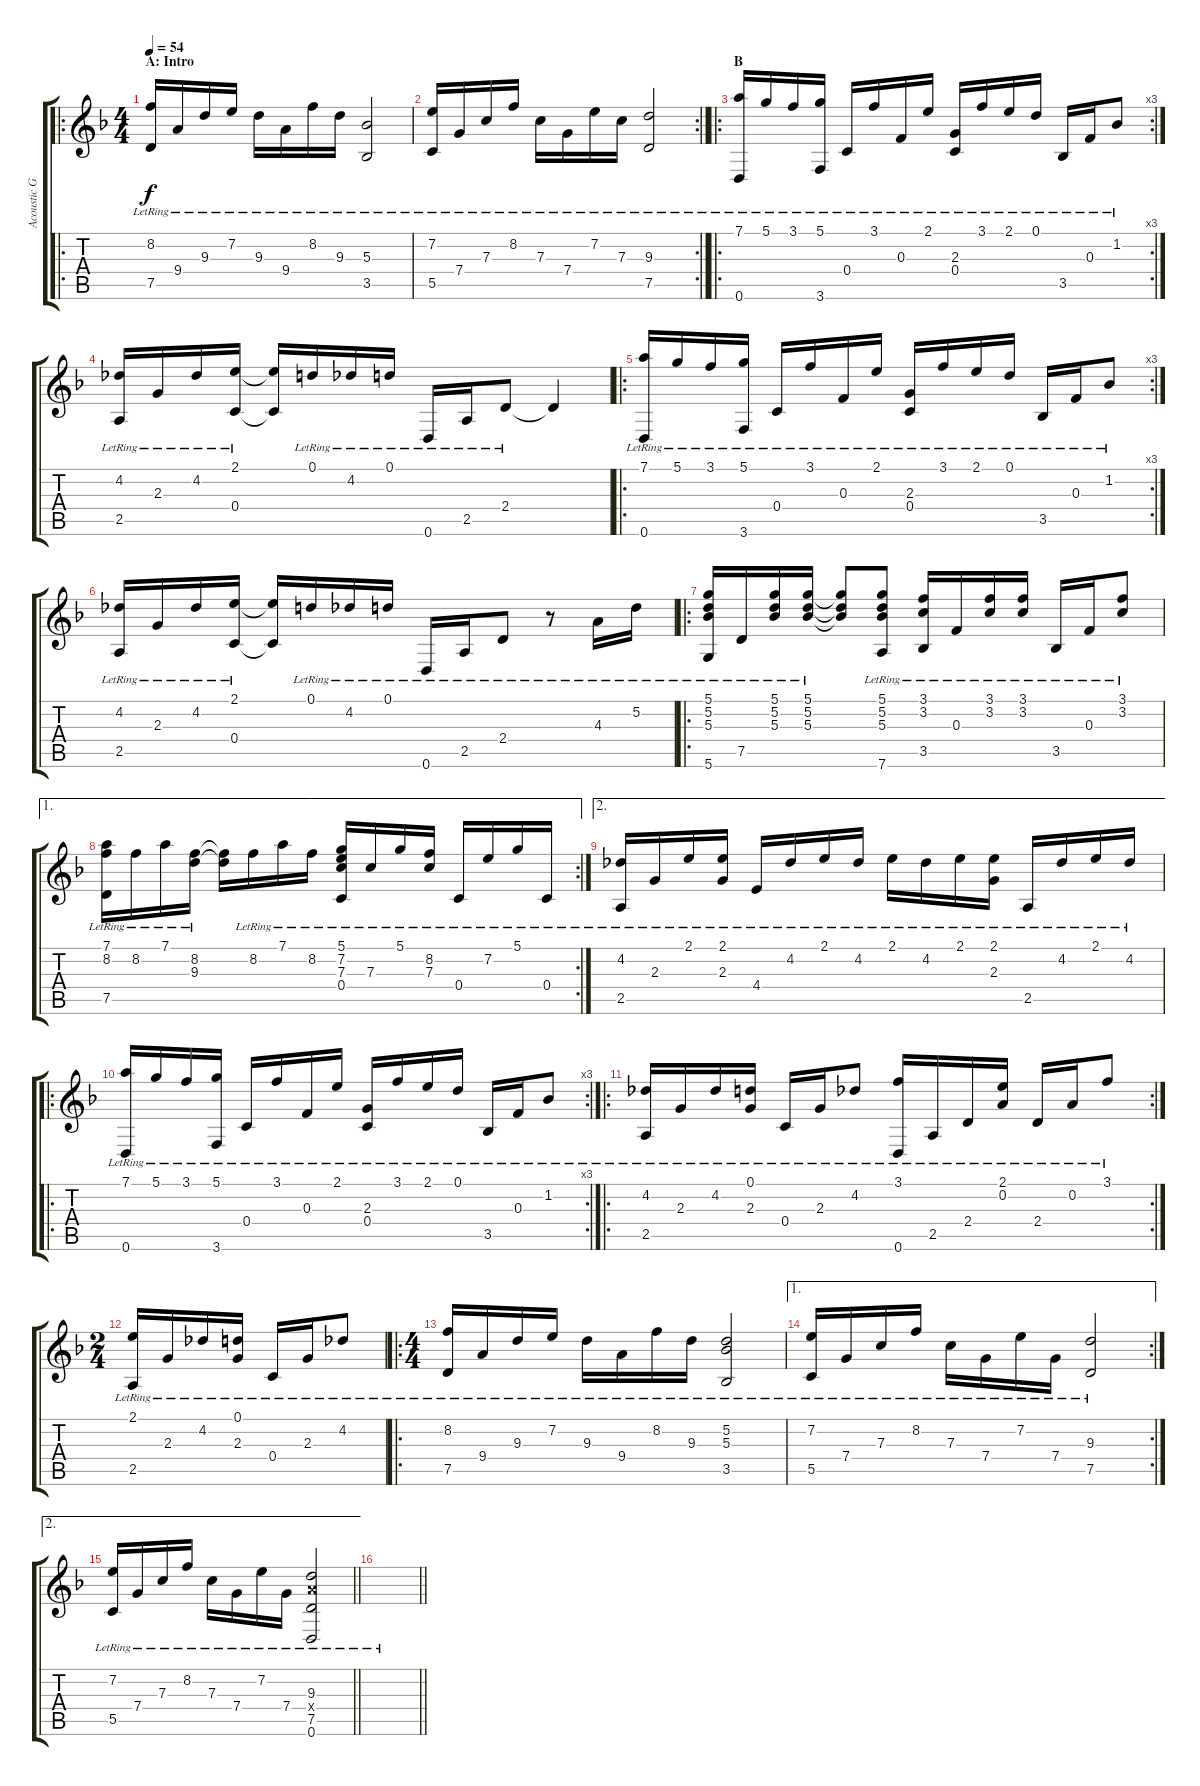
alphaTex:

\track ("Acoustic Guitar" "Acoustic G") {instrument acousticguitarsteel}
\staff {score tabs}
\tuning (D4 A3 F3 C3 G2 D2) {hide}
\ro
\ts (4 4)
\section ("" "A: Intro")
\tempo 54
\clef g2
\ks dminor
(8.2{lr} 7.5{lr}).16{dy f instrument acousticguitarsteel} 9.4{lr}.16 9.3{lr}.16 7.2{lr}.16 9.3{lr}.16 9.4{lr}.16 8.2{lr}.16 9.3{lr}.16 (5.3{lr} 3.5{lr}).2 |
\rc 2
\barLineRight lightlight
(7.2{lr} 5.5{lr}).16 7.4{lr}.16 7.3{lr}.16 8.2{lr}.16 7.3{lr}.16 7.4{lr}.16 7.2{lr}.16 7.3{lr}.16 (9.3{lr} 7.5{lr}).2 |
\ro
\rc 3
\section ("" "B")
(7.1{lr} 0.6{lr}).16 5.1{lr}.16 3.1{lr}.16 (5.1{lr} 3.6{lr}).16 0.4{lr}.16 3.1{lr}.16 0.3{lr}.16 2.1{lr}.16 (2.3{lr} 0.4{lr}).16 3.1{lr}.16 2.1{lr}.16 0.1{lr}.16 3.5{lr}.16 0.3{lr}.16 1.2{lr}.8 |
(4.2{lr} 2.5{lr}).16 2.3{lr}.16 4.2{lr}.16 (2.1{lr} 0.4{lr}).16 (2.1{t} 0.4{t}).16 0.1{lr}.16 4.2{lr}.16 0.1{lr}.16 0.6{lr}.16 2.5{lr}.16 2.4{lr}.8 2.4{t}.4 |
\ro
\rc 3
(7.1{lr} 0.6{lr}).16 5.1{lr}.16 3.1{lr}.16 (5.1{lr} 3.6{lr}).16 0.4{lr}.16 3.1{lr}.16 0.3{lr}.16 2.1{lr}.16 (2.3{lr} 0.4{lr}).16 3.1{lr}.16 2.1{lr}.16 0.1{lr}.16 3.5{lr}.16 0.3{lr}.16 1.2{lr}.8 |
(4.2{lr} 2.5{lr}).16 2.3{lr}.16 4.2{lr}.16 (2.1{lr} 0.4{lr}).16 (2.1{t} 0.4{t}).16 0.1{lr}.16 4.2{lr}.16 0.1{lr}.16 0.6{lr}.16 2.5{lr}.16 2.4{lr}.8 r.8 4.3{lr}.16 5.2{lr}.16 |
\ro
(5.1{lr} 5.2{lr} 5.3{lr} 5.6{lr}).16 7.5{lr}.16 (5.1{lr} 5.2{lr} 5.3{lr}).16 (5.1{lr} 5.2{lr} 5.3{lr}).16 (5.1{t} 5.2{t} 5.3{t}).8 (5.1{lr} 5.2{lr} 5.3{lr} 7.6{lr}).8 (3.1{lr} 3.2{lr} 3.5{lr}).16 0.3{lr}.16 (3.1{lr} 3.2{lr}).16 (3.1{lr} 3.2{lr}).16 3.5{lr}.16 0.3{lr}.16 (3.1{lr} 3.2{lr}).8 |
\ae 1
\rc 2
(7.1{lr} 8.2{lr} 7.5{lr}).16 8.2{lr}.16 7.1{lr}.16 (8.2{lr} 9.3{lr}).16 (8.2{t} 9.3{t}).16 8.2{lr}.16 7.1{lr}.16 8.2{lr}.16 (5.1{lr} 7.2{lr} 7.3{lr} 0.4{lr}).16 7.3{lr}.16 5.1{lr}.16 (8.2{lr} 7.3{lr}).16 0.4{lr}.16 7.2{lr}.16 5.1{lr}.16 0.4{lr}.16 |
\ae 2
(4.2{lr} 2.5{lr}).16 2.3{lr}.16 2.1{lr}.16 (2.1{lr} 2.3{lr}).16 4.4{lr}.16 4.2{lr}.16 2.1{lr}.16 4.2{lr}.16 2.1{lr}.16 4.2{lr}.16 2.1{lr}.16 (2.1{lr} 2.3{lr}).16 2.5{lr}.16 4.2{lr}.16 2.1{lr}.16 4.2{lr}.16 |
\ro
\rc 3
(7.1{lr} 0.6{lr}).16 5.1{lr}.16 3.1{lr}.16 (5.1{lr} 3.6{lr}).16 0.4{lr}.16 3.1{lr}.16 0.3{lr}.16 2.1{lr}.16 (2.3{lr} 0.4{lr}).16 3.1{lr}.16 2.1{lr}.16 0.1{lr}.16 3.5{lr}.16 0.3{lr}.16 1.2{lr}.8 |
\ro
\rc 2
(4.2{lr} 2.5{lr}).16 2.3{lr}.16 4.2{lr}.16 (0.1{lr} 2.3{lr}).16 0.4{lr}.16 2.3{lr}.16 4.2{lr}.8 (3.1{lr} 0.6{lr}).16 2.5{lr}.16 2.4{lr}.16 (2.1{lr} 0.2{lr}).16 2.4{lr}.16 0.2{lr}.16 3.1{lr}.8 |
\ts (2 4)
(2.1{lr} 2.5{lr}).16 2.3{lr}.16 4.2{lr}.16 (0.1{lr} 2.3{lr}).16 0.4{lr}.16 2.3{lr}.16 4.2{lr}.8 |
\ro
\ts (4 4)
(8.2{lr} 7.5{lr}).16{volume 13} 9.4{lr}.16 9.3{lr}.16 7.2{lr}.16 9.3{lr}.16 9.4{lr}.16 8.2{lr}.16 9.3{lr}.16 (5.2{lr} 5.3{lr} 3.5{lr}).2 |
\ae 1
\rc 2
(7.2{lr} 5.5{lr}).16 7.4{lr}.16 7.3{lr}.16 8.2{lr}.16 7.3{lr}.16 7.4{lr}.16 7.2{lr}.16 7.4{lr}.16 (9.3{lr} 7.5{lr}).2 |
\ae 2
\barLineRight lightlight
(7.2{lr} 5.5{lr}).16 7.4{lr}.16 7.3{lr}.16 8.2{lr}.16 7.3{lr}.16 7.4{lr}.16 7.2{lr}.16 7.4{lr}.16 (9.3{lr} 9.4{x} 7.5{lr} 0.6{lr}).2 |
\barLineRight lightlight
